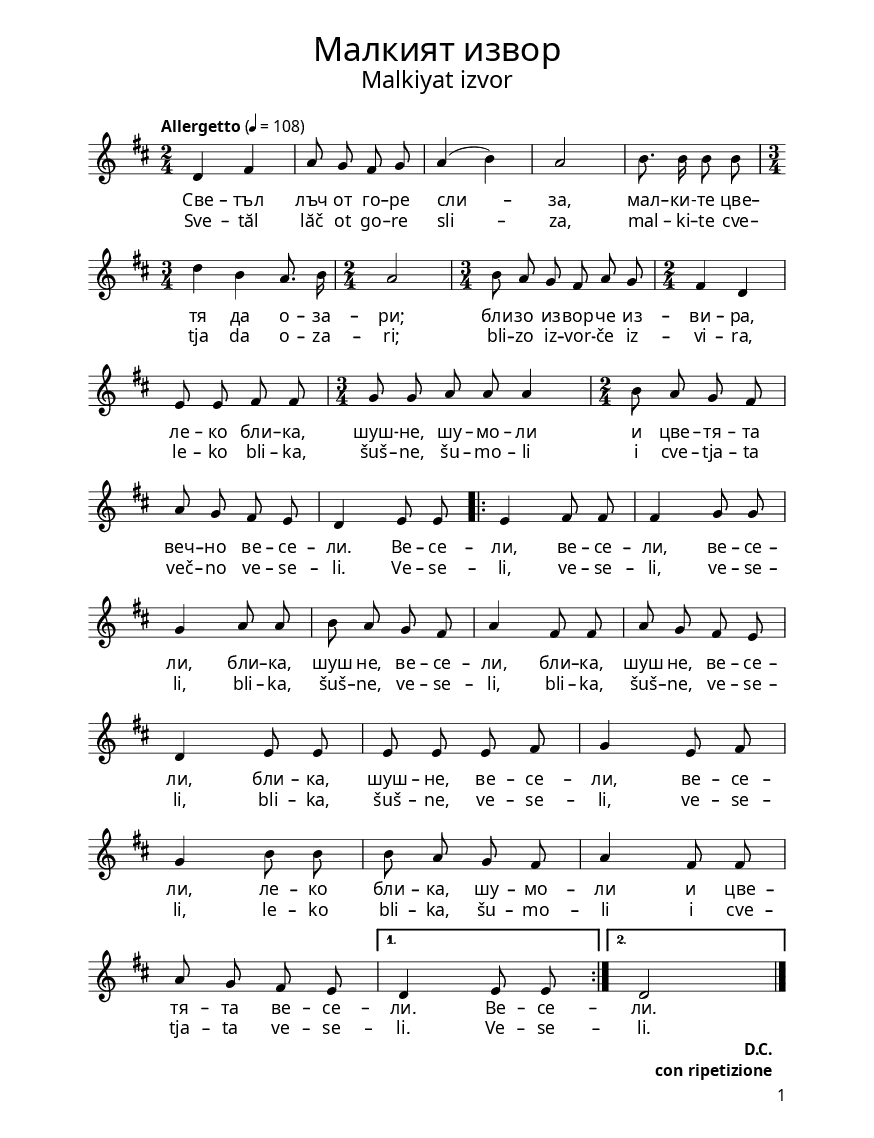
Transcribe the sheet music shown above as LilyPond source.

\version "2.24.1"

% include paper part and global functions
\include "include/globals.ily"

\bookpart {
  \label #'ref099
  \tocItem \markup "Малкият извор – Malkijat izvor"
  \include "include/bookpart-paper.ily"
  \score {
    \include "include/score-layout.ily"


    \new Voice \absolute  {
      \clef treble
      \key d \major
      \time 2/4
      \tempoFunc "Allergetto" 4 "108"
      \autoBeamOff

      d'4 fis'4 | a'8 g'8 fis'8 g'8| a'4 ( b' ) | a'2 |b'8. b'16 b'8 b'8 | \break

      \time 3/4 d''4 b'4 a'8. b'16 | \time 2/4 a'2 | \time 3/4 b'8 a'8 g'8 fis'8 a'8 g'8 | \time 2/4 fis'4 d'4 | \break

      e'8 e'8 fis' fis' | \time 3/4 g'8 g' a' a' a'4| \time 2/4 b'8 a' g' fis' \break

      a'8 g' fis' e' | d'4 e'8 e' | \repeat volta 2 {
        e'4 fis'8 fis' | fis'4 g'8 g' |\break

        g'4 a'8 a' | b' a' g' fis' | a'4 fis'8 fis' |  a'8 g' fis' e' | \break

        d'4 e'8 e' | e' e' e' fis' | g'4 e'8 fis' | \break

        g'4 b'8 b'8 | b'8 a'8 g'8 fis'8 | a'4 fis'8 fis' | \break

        a'8 g' fis' e' |
      } \alternative { { d'4 e'8 e'8 } { d'2 } } \bar "|."

    }

    \addlyrics {
      Све -- тъл лъч от го -- ре сли  --  за,
      мал -- "ки-" -- те цве -- тя да о -- за -- ри;
      бли -- зо из -- вор -- че из -- ви -- ра,
      ле -- ко бли -- ка, шуш  -- не, шу -- мо -- ли
      и цве -- тя -- та веч -- но ве -- се -- ли.
      Ве -- се -- ли, ве -- се -- ли, ве -- се -- ли,
      бли -- ка, шуш -- не, ве -- се -- ли,
      бли -- ка, шуш -- не, ве -- се -- ли,
      бли -- ка, шуш -- не, ве -- се -- ли,
      ве -- се -- ли, ле -- ко бли  -- ка, шу --  мо -- ли
      и цве -- тя -- та ве -- се -- ли. Ве -- се -- ли.
    }

    \addlyrics {
      Sve -- tăl lăč ot go -- re sli  --  za,
      mal -- ki -- te cve -- tja da o -- za -- ri;
      bli -- zo iz -- vor -- če iz -- vi -- ra,
      le -- ko bli -- ka, šuš  -- ne, šu -- mo -- li
      i cve -- tja -- ta več -- no ve -- se -- li.
      Ve -- se -- li, ve -- se -- li, ve -- se -- li,
      bli -- ka, šuš -- ne, ve -- se -- li,
      bli -- ka, šuš -- ne, ve -- se -- li,
      bli -- ka, šuš -- ne, ve -- se -- li,
      ve -- se -- li, le -- ko bli  -- ka, šu --  mo -- li
      i cve -- tja -- ta ve -- se -- li. Ve -- se -- li.
    }


    \header {
      title = \titleFunc "Малкият извор" "Malkiyat izvor"
    }

    \midi{}

  } % score
  \markup \dc-two "D.C.""con ripetizione"

  %

  % include foreign translation(s) of the song
  \pageBreak
  \version "2.24.0"

\markup \fill-line { \fontsize #deTitleFontSize "Die kleine Quelle" }
\markup \null
\markup \null
\markup \fontsize #deCoupletFontSize {
  \hspace #10
  \override #`(baseline-skip . ,deCoupletBaselineSkip)

  \column {
    \line { " " Ein heller Strahl steigt von oben herab,  }

    \line { " " um die kleinen Blumen zu erleuchten.   }

    \line { " " Nah entspringt eine kleine Quelle.  }

    \line { " " Sie sprudelt munter, murmelt und plätschert,  }

    \line { " " und die Blumen erfreut sie auf ewig.   }

    \line { " " Sie erfreut, erfreut, erfreut, sprudelt, murmelt, sie erfreut,  }

    \line { " " erfreut, sie sprudelt, sie erfreut, erfreut, }

    \line { " "  sie sprudelt munter, plätschert und erfreut die Blumen.  }


  }


}


} % bookpart
